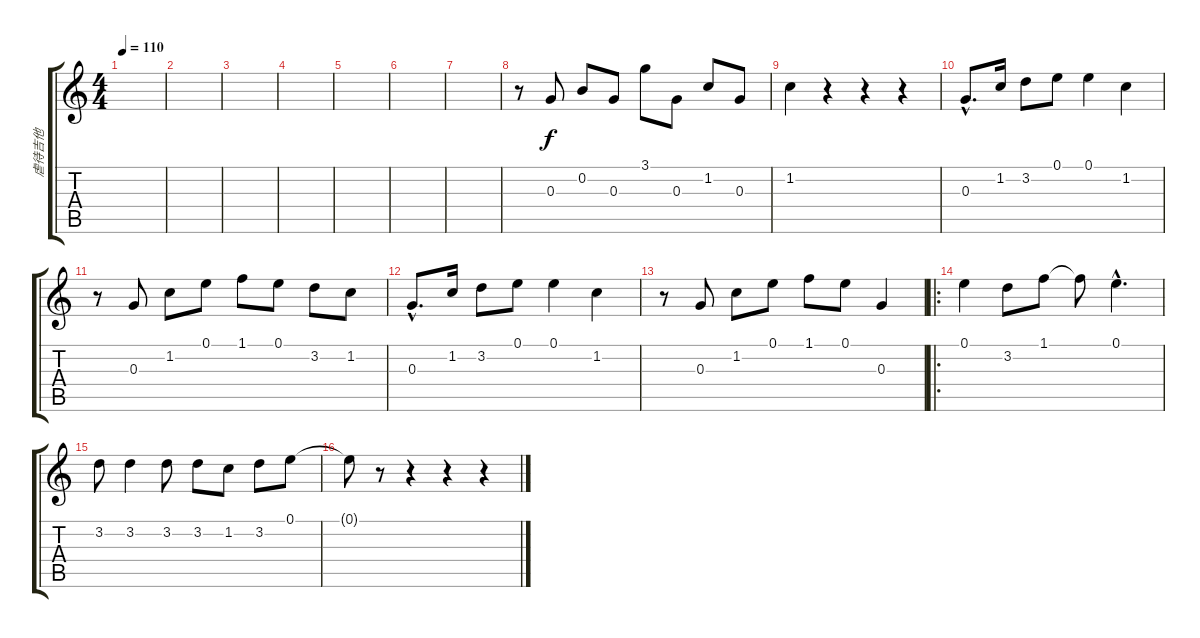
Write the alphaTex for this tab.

\track ("虐待吉他" "虐待吉他") {instrument overdrivenguitar}
\staff {score tabs}
\tuning (E4 B3 G3 D3 A2 E2) {hide}
\ts (4 4)
\tempo 110
\clef g2
\ks c
|
|
|
|
|
|
|
r.8 0.3.8 0.2.8 0.3.8 3.1.8 0.3.8 1.2.8 0.3.8 |
1.2.4 r.4 r.4 r.4 |
0.3{hac}.8{d} 1.2.16 3.2.8 0.1.8 0.1.4 1.2.4 |
r.8 0.3.8 1.2.8 0.1.8 1.1.8 0.1.8 3.2.8 1.2.8 |
0.3{hac}.8{d} 1.2.16 3.2.8 0.1.8 0.1.4 1.2.4 |
r.8 0.3.8 1.2.8 0.1.8 1.1.8 0.1.8 0.3.4 |
\ro
0.1.4 3.2.8 1.1.8 1.1{t}.8 0.1{hac}.4{d} |
3.2.8 3.2.4 3.2.8 3.2.8 1.2.8 3.2.8 0.1.8 |
0.1{t}.8 r.8 r.4 r.4 r.4
